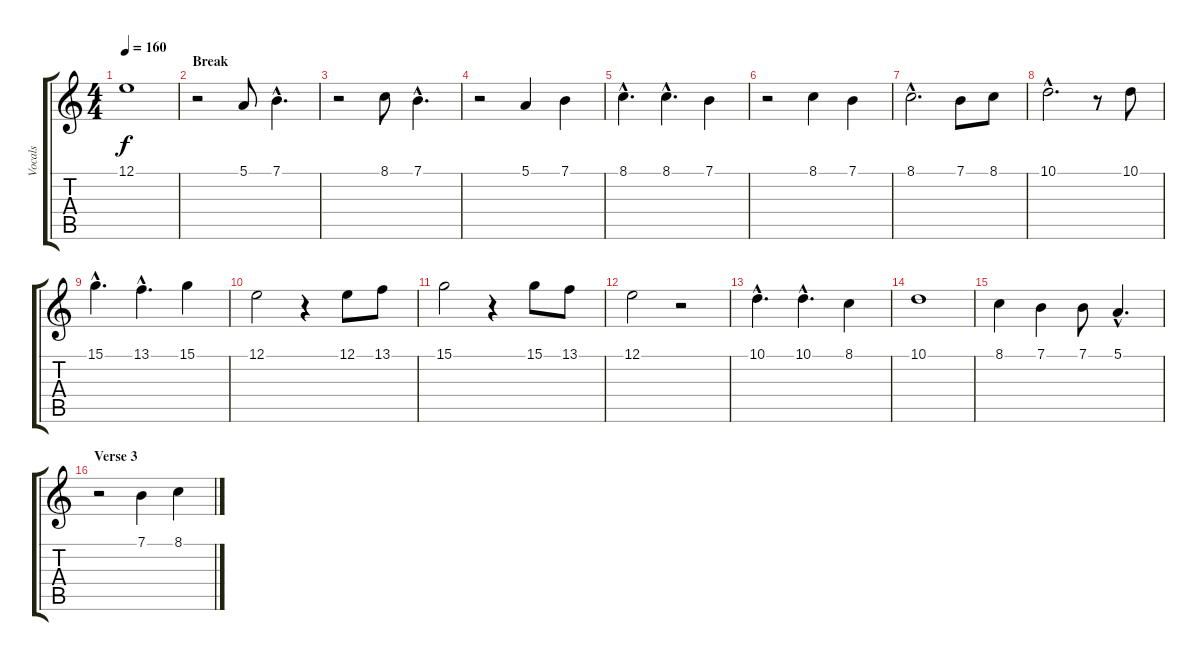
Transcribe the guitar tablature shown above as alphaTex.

\track ("Vocals" "Vocals") {instrument oboe}
\staff {score tabs}
\tuning (E4 B3 G3 D3 A2 E2) {hide}
\ts (4 4)
\tempo 160
\clef g2
\ks c
12.1.1{dy f} |
\section ("" "Break")
r.2 5.1.8 7.1{hac}.4{d} |
r.2 8.1.8 7.1{hac}.4{d} |
r.2 5.1.4 7.1.4 |
8.1{hac}.4{d} 8.1{hac}.4{d} 7.1.4 |
r.2 8.1.4 7.1.4 |
8.1{hac}.2{d} 7.1.8 8.1.8 |
10.1{hac}.2{d} r.8 10.1.8 |
15.1{hac}.4{d} 13.1{hac}.4{d} 15.1.4 |
12.1.2 r.4 12.1.8 13.1.8 |
15.1.2 r.4 15.1.8 13.1.8 |
12.1.2 r.2 |
10.1{hac}.4{d} 10.1{hac}.4{d} 8.1.4 |
10.1.1 |
8.1.4 7.1.4 7.1.8 5.1{hac}.4{d} |
\section ("" "Verse 3")
r.2 7.1.4 8.1.4
